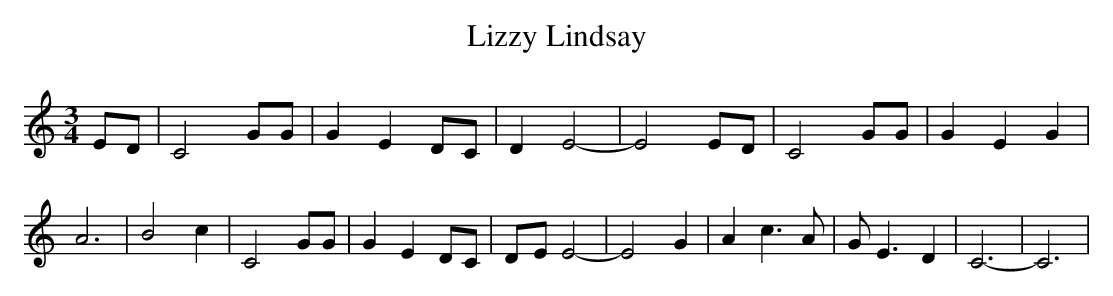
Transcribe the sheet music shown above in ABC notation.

X:1
T:Lizzy Lindsay
M:3/4
L:1/8
K:C
 ED| C4 GG| G2 E2 DC| D2 E4-| E4 ED| C4 GG| G2 E2 G2| A6| B4 c2| C4 GG|\
 G2 E2 DC|D-E E4-| E4 G2| A2 c3 A| G E3 D2| C6-| C6|
